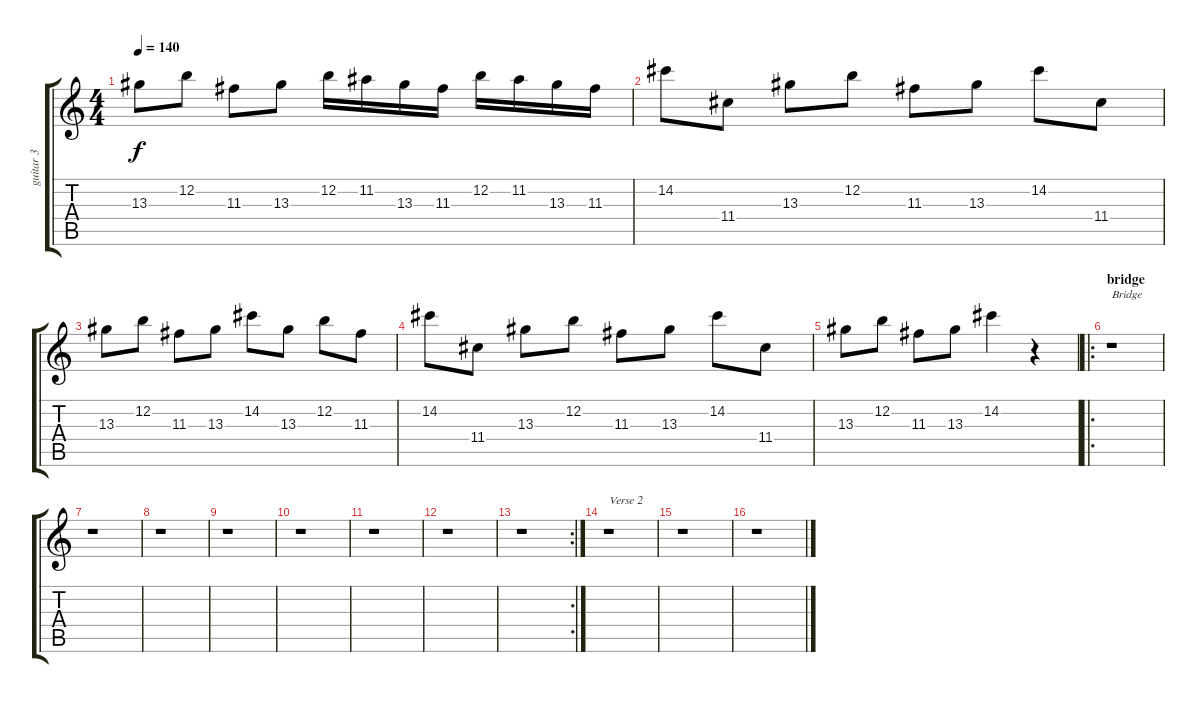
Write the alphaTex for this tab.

\track ("guitar 3" "guitar 3") {instrument distortionguitar}
\staff {score tabs}
\tuning (E4 B3 G3 D3 A2 E2) {hide}
\ts (4 4)
\tempo 140
\clef g2
\ks c
13.3.8{dy f} 12.2.8 11.3.8 13.3.8 12.2.16 11.2.16 13.3.16 11.3.16 12.2.16 11.2.16 13.3.16 11.3.16 |
14.2.8 11.4.8 13.3.8 12.2.8 11.3.8 13.3.8 14.2.8 11.4.8 |
13.3.8 12.2.8 11.3.8 13.3.8 14.2.8 13.3.8 12.2.8 11.3.8 |
14.2.8 11.4.8 13.3.8 12.2.8 11.3.8 13.3.8 14.2.8 11.4.8 |
13.3.8 12.2.8 11.3.8 13.3.8 14.2.4 r.4 |
\ro
\section ("" "bridge")
r.1{txt "Bridge"} |
r.1 |
r.1 |
r.1 |
r.1 |
r.1 |
r.1 |
\rc 2
r.1 |
r.1{txt "Verse 2"} |
r.1 |
r.1
